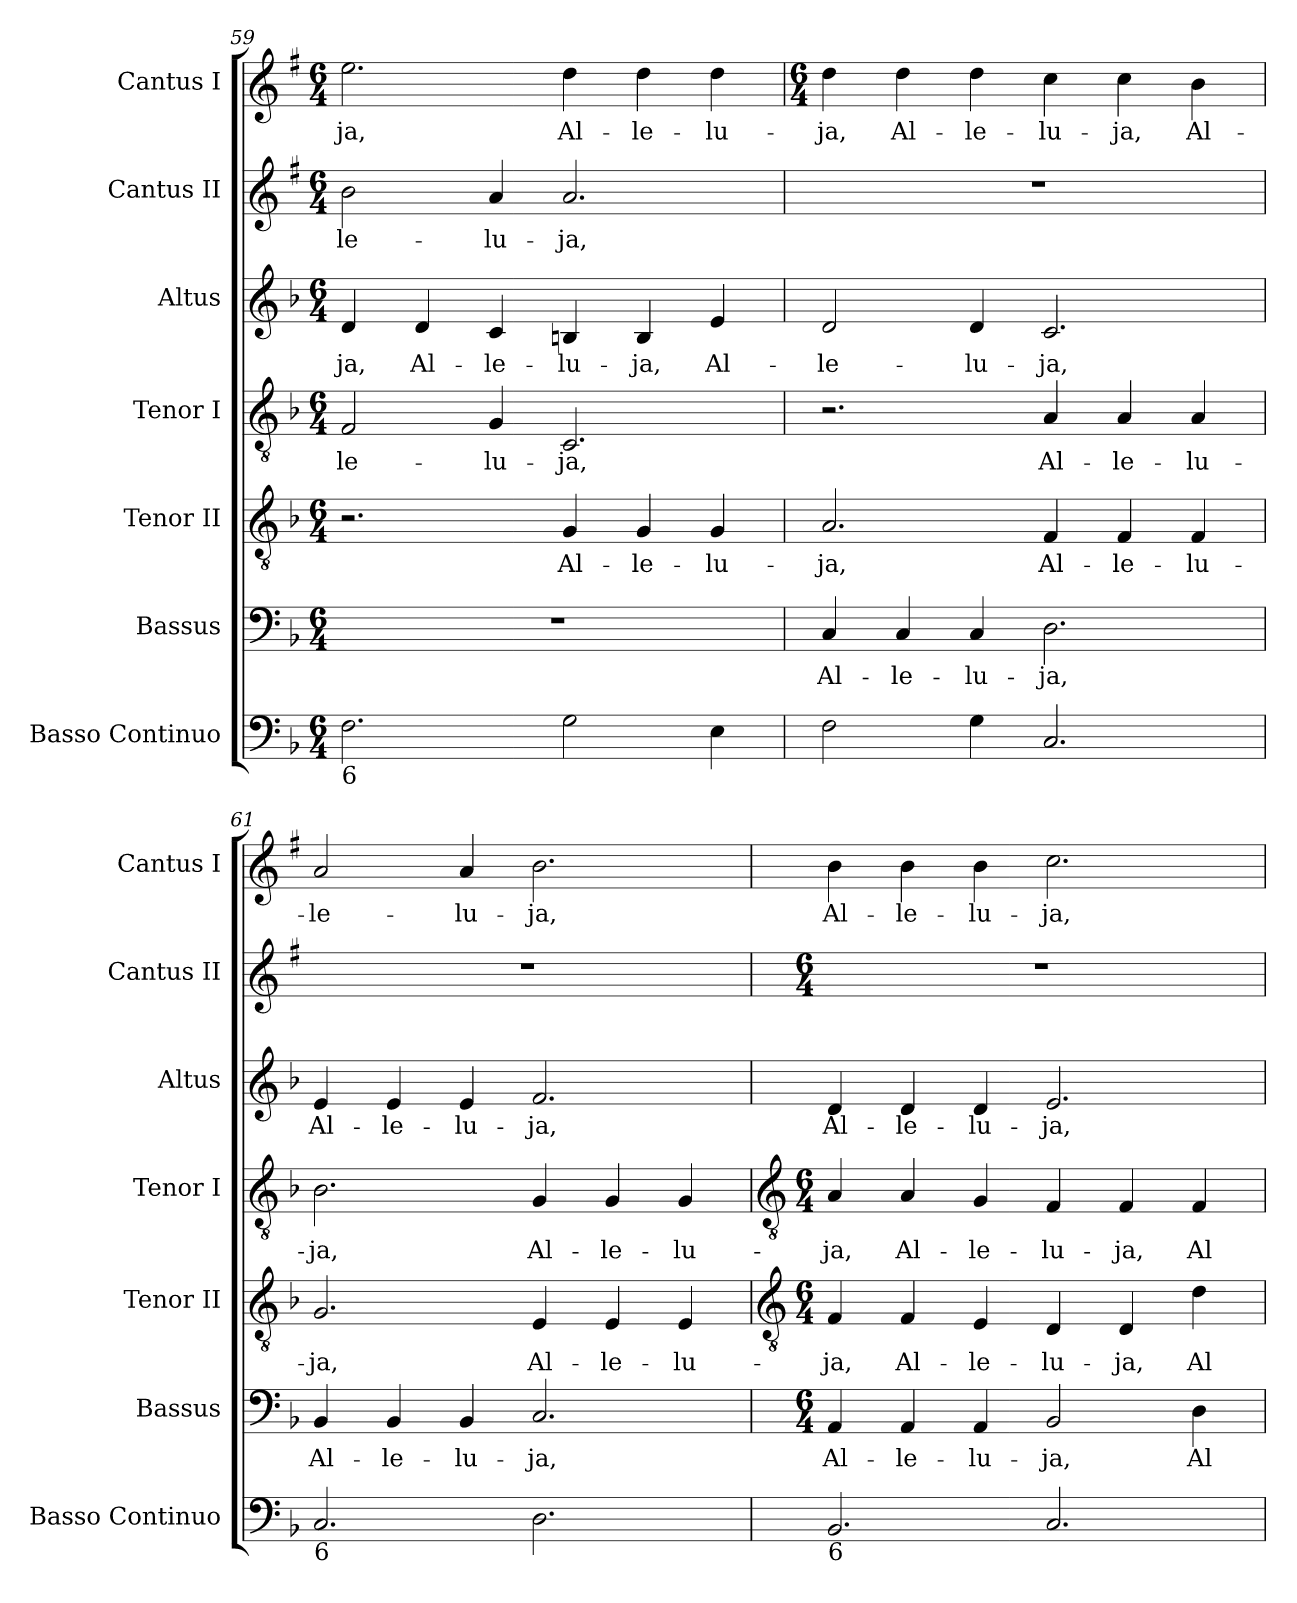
**kern	**kern	**text	**kern	**text	**kern	**text	**kern	**text	**kern	**text	**kern	**text
*part7	*part6	*part6	*part5	*part5	*part4	*part4	*part3	*part3	*part2	*part2	*part1	*part1
*staff7	*staff6	*staff6	*staff5	*staff5	*staff4	*staff4	*staff3	*staff3	*staff2	*staff2	*staff1	*staff1
*I"Basso Continuo	*I"Bassus	*	*I"Tenor II	*	*I"Tenor I	*	*I"Altus	*	*I"Cantus II	*	*I"Cantus I	*
*I'Basso Continuo	*I'Bassus	*	*I'Tenor II	*	*I'Tenor I	*	*I'Altus	*	*I'Cantus II	*	*I'Cantus I	*
*clefF4	*clefF4	*	*clefGv2	*	*clefGv2	*	*clefG2	*	*clefG2	*	*clefG2	*
*	*	*	*	*	*	*	*	*	*ITrd1c2	*	*ITrd1c2	*
*k[b-]	*k[b-]	*	*k[b-]	*	*k[b-]	*	*k[b-]	*	*k[b-]	*	*k[b-]	*
*F:	*F:	*	*F:	*	*F:	*	*F:	*	*F:	*	*F:	*
*M6/4	*M6/4	*	*M6/4	*	*M6/4	*	*M6/4	*	*M6/4	*	*M6/4	*
=59	=59	=59	=59	=59	=59	=59	=59	=59	=59	=59	=59	=59
!LO:TX:b:t=6	!	!	!	!	!	!	!	!	!	!	!	!
!	!LO:N:vis=1	!	!	!	!	!LO:LY:b	!	!LO:LY:b	!	!LO:LY:b	!	!LO:LY:b
2.F	1.r	.	2.r	.	2F	-le-	4d	-ja,	2a	-le-	2.dd	-ja,
!	!	!	!	!	!	!	!	!LO:LY:b	!	!	!	!
.	.	.	.	.	.	.	4d	Al-	.	.	.	.
!	!	!	!	!	!	!LO:LY:b	!	!LO:LY:b	!	!LO:LY:b	!	!
.	.	.	.	.	4G	-lu-	4c	-le-	4g	-lu-	.	.
!	!	!	!	!LO:LY:b	!	!LO:LY:b	!	!LO:LY:b	!	!LO:LY:b	!	!LO:LY:b
2G	.	.	4G	Al-	2.C	-ja,	4Bn	-lu-	2.g	-ja,	4cc	Al-
!	!	!	!	!LO:LY:b	!	!	!	!LO:LY:b	!	!	!	!LO:LY:b
.	.	.	4G	-le-	.	.	4B	-ja,	.	.	4cc	-le-
!	!	!	!	!LO:LY:b	!	!	!	!LO:LY:b	!	!	!	!LO:LY:b
4E	.	.	4G	-lu-	.	.	4e	Al-	.	.	4cc	-lu-
!!LO:LB:g=z
=60	=60	=60	=60	=60	=60	=60	=60	=60	=60	=60	=60	=60
*	*	*	*	*	*	*	*	*	*	*	*M6/4	*
!	!	!LO:LY:b	!	!LO:LY:b	!	!	!	!LO:LY:b	!LO:N:vis=1	!	!	!LO:LY:b
2F	4C	Al-	2.A	-ja,	2.r	.	2d	-le-	1.r	.	4cc	-ja,
!	!	!LO:LY:b	!	!	!	!	!	!	!	!	!	!LO:LY:b
.	4C	-le-	.	.	.	.	.	.	.	.	4cc	Al-
!	!	!LO:LY:b	!	!	!	!	!	!LO:LY:b	!	!	!	!LO:LY:b
4G	4C	-lu-	.	.	.	.	4d	-lu-	.	.	4cc	-le-
!	!	!LO:LY:b	!	!LO:LY:b	!	!LO:LY:b	!	!LO:LY:b	!	!	!	!LO:LY:b
2.C	2.D	-ja,	4F	Al-	4A	Al-	2.c	-ja,	.	.	4b-	-lu-
!	!	!	!	!LO:LY:b	!	!LO:LY:b	!	!	!	!	!	!LO:LY:b
.	.	.	4F	-le-	4A	-le-	.	.	.	.	4b-	-ja,
!	!	!	!	!LO:LY:b	!	!LO:LY:b	!	!	!	!	!	!LO:LY:b
.	.	.	4F	-lu-	4A	-lu-	.	.	.	.	4a	Al-
=61	=61	=61	=61	=61	=61	=61	=61	=61	=61	=61	=61	=61
!LO:TX:b:t=6	!	!	!	!	!	!	!	!	!	!	!	!
!	!	!LO:LY:b	!	!LO:LY:b	!	!LO:LY:b	!	!LO:LY:b	!LO:N:vis=1	!	!	!LO:LY:b
2.C	4BB-	Al-	2.G	-ja,	2.B-	-ja,	4e	Al-	1.r	.	2g	-le-
!	!	!LO:LY:b	!	!	!	!	!	!LO:LY:b	!	!	!	!
.	4BB-	-le-	.	.	.	.	4e	-le-	.	.	.	.
!	!	!LO:LY:b	!	!	!	!	!	!LO:LY:b	!	!	!	!LO:LY:b
.	4BB-	-lu-	.	.	.	.	4e	-lu-	.	.	4g	-lu-
!	!	!LO:LY:b	!	!LO:LY:b	!	!LO:LY:b	!	!LO:LY:b	!	!	!	!LO:LY:b
2.D	2.C	-ja,	4E	Al-	4G	Al-	2.f	-ja,	.	.	2.a	-ja,
!	!	!	!	!LO:LY:b	!	!LO:LY:b	!	!	!	!	!	!
.	.	.	4E	-le-	4G	-le-	.	.	.	.	.	.
!	!	!	!	!LO:LY:b	!	!LO:LY:b	!	!	!	!	!	!
.	.	.	4E	-lu-	4G	-lu-	.	.	.	.	.	.
!!LO:LB:g=z
=62	=62	=62	=62	=62	=62	=62	=62	=62	=62	=62	=62	=62
*	*	*	*clefGv2	*	*clefGv2	*	*	*	*	*	*	*
*	*M6/4	*	*M6/4	*	*M6/4	*	*	*	*M6/4	*	*	*
!LO:TX:b:t=6	!	!	!	!	!	!	!	!	!	!	!	!
!	!	!LO:LY:b	!	!LO:LY:b	!	!LO:LY:b	!	!LO:LY:b	!LO:N:vis=1	!	!	!LO:LY:b
2.BB-	4AA	Al-	4F	-ja,	4A	-ja,	4d	Al-	1.r	.	4a	Al-
!	!	!LO:LY:b	!	!LO:LY:b	!	!LO:LY:b	!	!LO:LY:b	!	!	!	!LO:LY:b
.	4AA	-le-	4F	Al-	4A	Al-	4d	-le-	.	.	4a	-le-
!	!	!LO:LY:b	!	!LO:LY:b	!	!LO:LY:b	!	!LO:LY:b	!	!	!	!LO:LY:b
.	4AA	-lu-	4E	-le-	4G	-le-	4d	-lu-	.	.	4a	-lu-
!	!	!LO:LY:b	!	!LO:LY:b	!	!LO:LY:b	!	!LO:LY:b	!	!	!	!LO:LY:b
2.C	2BB-	-ja,	4D	-lu-	4F	-lu-	2.e	-ja,	.	.	2.b-	-ja,
!	!	!	!	!LO:LY:b	!	!LO:LY:b	!	!	!	!	!	!
.	.	.	4D	-ja,	4F	-ja,	.	.	.	.	.	.
!	!	!LO:LY:b	!	!LO:LY:b	!	!LO:LY:b	!	!	!	!	!	!
.	4D	Al-	4d	Al-	4F	Al-	.	.	.	.	.	.
=	=	=	=	=	=	=	=	=	=	=	=	=
*-	*-	*-	*-	*-	*-	*-	*-	*-	*-	*-	*-	*-
